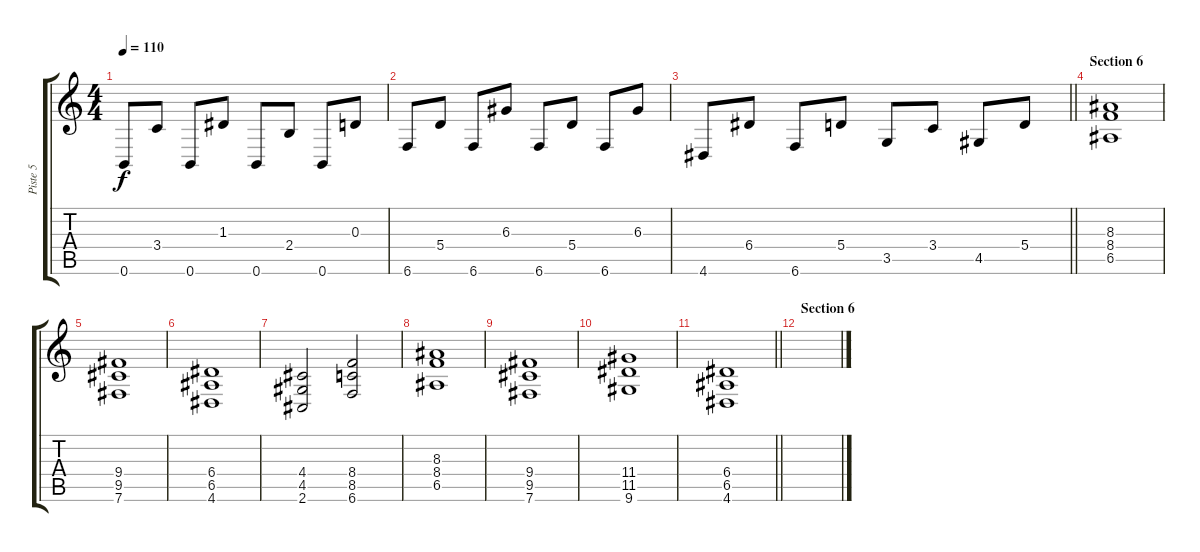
\track ("Piste 5" "Piste 5") {instrument distortionguitar}
\staff {score tabs}
\tuning (B3 Gb3 D3 A2 E2 B1) {hide}
\ts (4 4)
\tempo 110
\clef g2
\ks c
0.6.8{dy f} 3.4.8 0.6.8 1.3.8 0.6.8 2.4.8 0.6.8 0.3.8 |
6.6.8 5.4.8 6.6.8 6.3.8 6.6.8 5.4.8 6.6.8 6.3.8 |
\barLineRight lightlight
4.6.8 6.4.8 6.6.8 5.4.8 3.5.8 3.4.8 4.5.8 5.4.8 |
\section ("" "Section 6")
(8.3 8.4 6.5).1 |
(9.4 9.5 7.6).1 |
(6.4 6.5 4.6).1 |
(4.4 4.5 2.6).2 (8.4 8.5 6.6).2 |
(8.3 8.4 6.5).1 |
(9.4 9.5 7.6).1 |
(11.4 11.5 9.6).1 |
\barLineRight lightlight
(6.4 6.5 4.6).1 |
\section ("" "Section 6")
